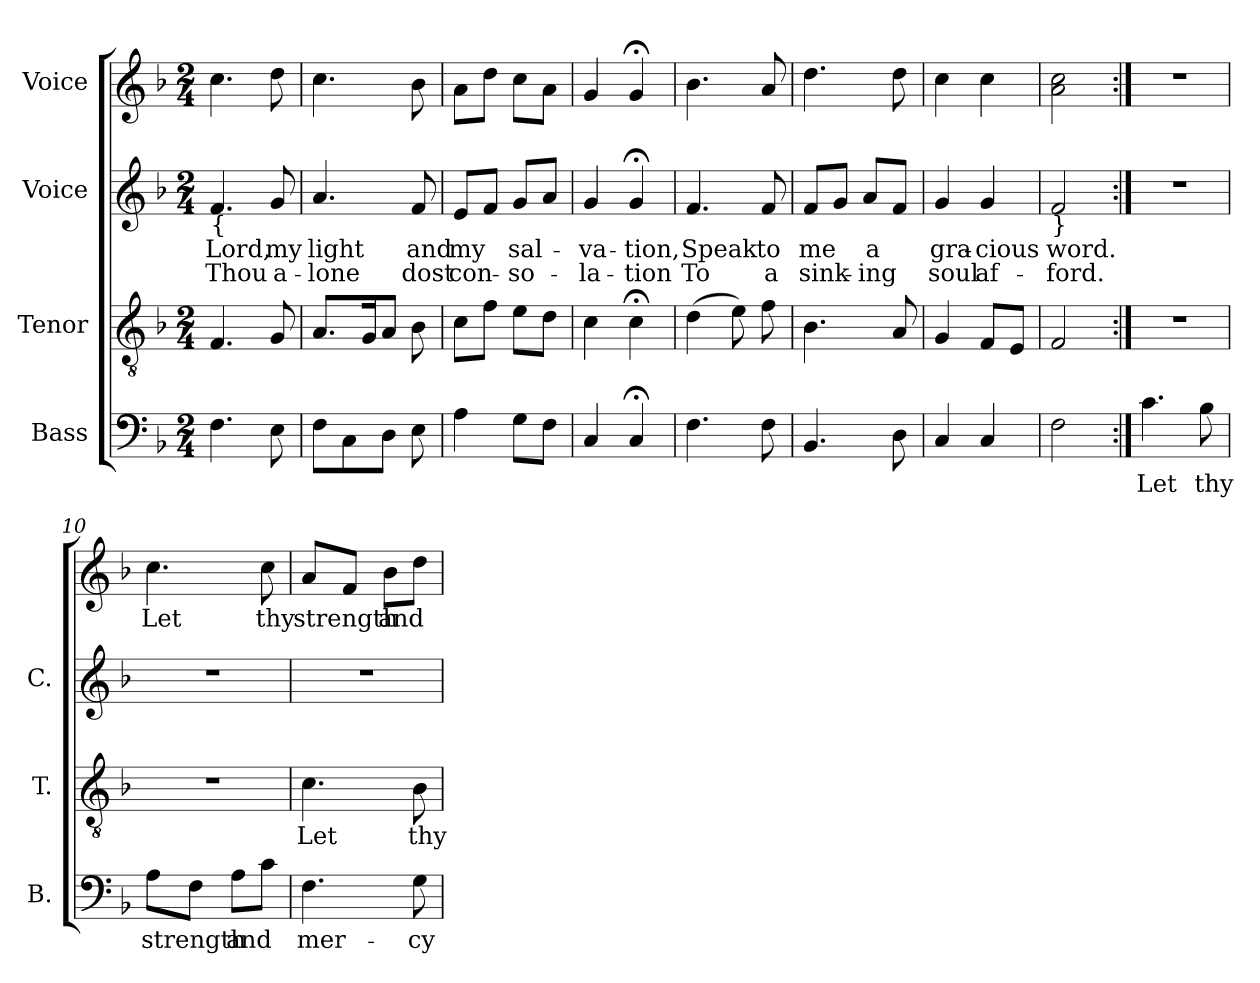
**kern	**text	**kern	**text	**kern	**text	**text	**kern	**text
*part4	*part4	*part3	*part3	*part2	*part2	*part2	*part1	*part1
*staff4	*staff4	*staff3	*staff3	*staff2	*staff2	*staff2	*staff1	*staff1
*I"Bass	*	*I"Tenor	*	*I"Voice	*	*	*I"Voice	*
*I'B.	*	*I'T.	*	*I'C.	*	*	*	*
*clefF4	*	*clefGv2	*	*clefG2	*	*	*clefG2	*
*k[b-]	*	*k[b-]	*	*k[b-]	*	*	*k[b-]	*
*M2/4	*	*M2/4	*	*M2/4	*	*	*M2/4	*
*MM80	*	*MM80	*	*MM80	*	*	*MM80	*
=1	=1	=1	=1	=1	=1	=1	=1	=1
!	!	!	!	!LO:TX:b:t={	!	!	!	!
4.F\	.	4.F/	.	4.f/	Lord,	Thou	4.cc\	.
8E\	.	8G/	.	8g/	my	a-	8dd\	.
=2	=2	=2	=2	=2	=2	=2	=2	=2
8F\L	.	8.A/L	.	4.a/	light	-lone	4.cc\	.
8C\	.	.	.	.	.	.	.	.
.	.	16G/K	.	.	.	.	.	.
8D\J	.	8A/J	.	.	.	.	.	.
8E\	.	8B-\	.	8f/	and	dost	8b-\	.
=3	=3	=3	=3	=3	=3	=3	=3	=3
4A\	.	8c\L	.	8e/L	my	con-	8a\L	.
.	.	8f\J	.	8f/J	.	.	8dd\J	.
8G\L	.	8e\L	.	8g/L	sal-	-so-	8cc\L	.
8F\J	.	8d\J	.	8a/J	.	.	8a\J	.
=4	=4	=4	=4	=4	=4	=4	=4	=4
4C/	.	4c\	.	4g/	-va-	-la-	4g/	.
4C;</	.	4c;<\	.	4g;</	-tion,	-tion	4g;</	.
=5	=5	=5	=5	=5	=5	=5	=5	=5
4.F\	.	(4d\	.	4.f/	Speak	To	4.b-\	.
.	.	8e\)	.	.	.	.	.	.
8F\	.	8f\	.	8f/	to	a	8a/	.
=6	=6	=6	=6	=6	=6	=6	=6	=6
4.BB-/	.	4.B-\	.	8f/L	me	sink-	4.dd\	.
.	.	.	.	8g/J	.	.	.	.
.	.	.	.	8a/L	a	-ing	.	.
8D\	.	8A/	.	8f/J	.	.	8dd\	.
=7	=7	=7	=7	=7	=7	=7	=7	=7
4C/	.	4G/	.	4g/	gra-	soul	4cc\	.
4C/	.	8F/L	.	4g/	-cious	af-	4cc\	.
.	.	8E/J	.	.	.	.	.	.
=8	=8	=8	=8	=8	=8	=8	=8	=8
!	!	!	!	!LO:TX:b:t=}	!	!	!	!
2F\	.	2F/	.	2f/	word.	-ford.	2a\ 2cc\	.
=9:|!	=9:|!	=9:|!	=9:|!	=9:|!	=9:|!	=9:|!	=9:|!	=9:|!
4.c\	Let	2r	.	2r	.	.	2r	.
8B-\	thy	.	.	.	.	.	.	.
=10	=10	=10	=10	=10	=10	=10	=10	=10
8A\L	strength	2r	.	2r	.	.	4.cc\	Let
8F\J	.	.	.	.	.	.	.	.
8A\L	and	.	.	.	.	.	.	.
8c\J	.	.	.	.	.	.	8cc\	thy
!!LO:LB:g=z
=11	=11	=11	=11	=11	=11	=11	=11	=11
4.F\	mer-	4.c\	Let	2r	.	.	8a/L	strength
.	.	.	.	.	.	.	8f/J	.
.	.	.	.	.	.	.	8b-\L	and
8G\	-cy	8B-\	thy	.	.	.	8dd\J	.
=	=	=	=	=	=	=	=	=
*-	*-	*-	*-	*-	*-	*-	*-	*-
